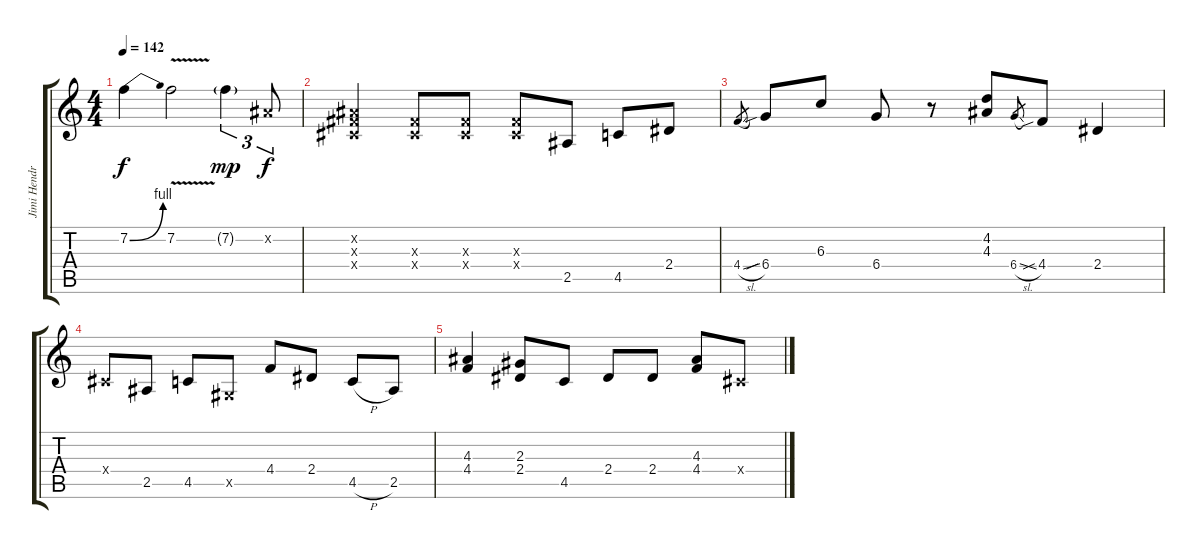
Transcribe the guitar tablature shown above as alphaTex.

\track ("Jimi Hendrix lead" "Jimi Hendr") {instrument overdrivenguitar}
\staff {score tabs}
\tuning (Eb4 Bb3 Gb3 Db3 Ab2 Eb2) {hide}
\ts (4 4)
\tempo 142
\clef g2
\ks c
7.2{be (bend 0 0 60 4)}.4{dy f} 7.2{v}.2 7.2{g}.4{tu (3 2) dy mp} 0.2{x}.8{tu (3 2) dy f} |
(0.2{x} 0.3{x} 0.4{x}).4 (0.3{x} 0.4{x}).8 (0.3{x} 0.4{x}).8 (0.3{x} 0.4{x}).8 2.5.8 4.5.8 2.4.8 |
4.4{sl}.8{gr} 6.4{sib}.8{beam Up} 6.3.8{beam Up} 6.4.8 r.8 (4.2 4.3).8 6.4{sl}.8{gr} 4.4{sib}.8{beam Up} 2.4.4{beam Up} |
0.4{x}.8 2.5.8 4.5.8 0.5{x}.8 4.4.8 2.4.8 4.5{h}.8 2.5.8 |
(4.3 4.4).4 (2.3 2.4).8 4.5.8 2.4.8 2.4.8 (4.3 4.4).8 0.4{x}.8
